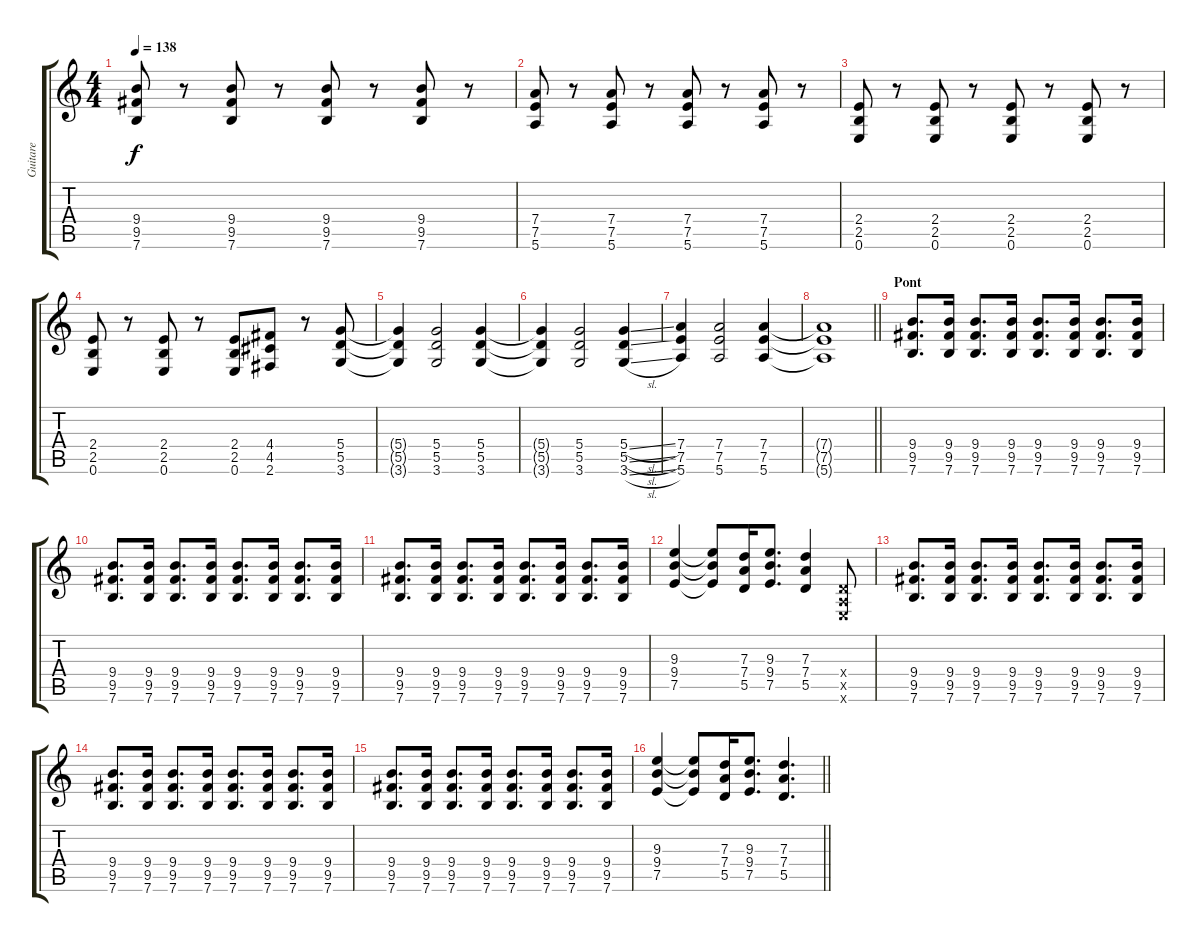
\track ("Guitare" "Guitare") {instrument distortionguitar}
\staff {score tabs}
\tuning (E4 B3 G3 D3 A2 E2) {hide}
\ts (4 4)
\tempo 138
\clef g2
\ks c
(9.4 9.5 7.6).8{dy f} r.8 (9.4 9.5 7.6).8 r.8 (9.4 9.5 7.6).8 r.8 (9.4 9.5 7.6).8 r.8 |
(7.4 7.5 5.6).8 r.8 (7.4 7.5 5.6).8 r.8 (7.4 7.5 5.6).8 r.8 (7.4 7.5 5.6).8 r.8 |
(2.4 2.5 0.6).8 r.8 (2.4 2.5 0.6).8 r.8 (2.4 2.5 0.6).8 r.8 (2.4 2.5 0.6).8 r.8 |
(2.4 2.5 0.6).8 r.8 (2.4 2.5 0.6).8 r.8 (2.4 2.5 0.6).8 (4.4 4.5 2.6).8 r.8 (5.4 5.5 3.6).8 |
(5.4{t} 5.5{t} 3.6{t}).4 (5.4 5.5 3.6).2 (5.4 5.5 3.6).4 |
(5.4{t} 5.5{t} 3.6{t}).4 (5.4 5.5 3.6).2 (5.4{sl} 5.5{sl} 3.6{sl}).4 |
(7.4 7.5 5.6).4 (7.4 7.5 5.6).2 (7.4 7.5 5.6).4 |
\barLineRight lightlight
(7.4{t} 7.5{t} 5.6{t}).1 |
\section ("" "Pont")
(9.4 9.5 7.6).8{d} (9.4 9.5 7.6).16 (9.4 9.5 7.6).8{d} (9.4 9.5 7.6).16 (9.4 9.5 7.6).8{d} (9.4 9.5 7.6).16 (9.4 9.5 7.6).8{d} (9.4 9.5 7.6).16 |
(9.4 9.5 7.6).8{d} (9.4 9.5 7.6).16 (9.4 9.5 7.6).8{d} (9.4 9.5 7.6).16 (9.4 9.5 7.6).8{d} (9.4 9.5 7.6).16 (9.4 9.5 7.6).8{d} (9.4 9.5 7.6).16 |
(9.4 9.5 7.6).8{d} (9.4 9.5 7.6).16 (9.4 9.5 7.6).8{d} (9.4 9.5 7.6).16 (9.4 9.5 7.6).8{d} (9.4 9.5 7.6).16 (9.4 9.5 7.6).8{d} (9.4 9.5 7.6).16 |
(9.3 9.4 7.5).4 (9.3{t} 9.4{t} 7.5{t}).8 (7.3 7.4 5.5).16 (9.3 9.4 7.5).8{d} (7.3 7.4 5.5).4 (0.4{x} 0.5{x} 0.6{x}).8 |
(9.4 9.5 7.6).8{d} (9.4 9.5 7.6).16 (9.4 9.5 7.6).8{d} (9.4 9.5 7.6).16 (9.4 9.5 7.6).8{d} (9.4 9.5 7.6).16 (9.4 9.5 7.6).8{d} (9.4 9.5 7.6).16 |
(9.4 9.5 7.6).8{d} (9.4 9.5 7.6).16 (9.4 9.5 7.6).8{d} (9.4 9.5 7.6).16 (9.4 9.5 7.6).8{d} (9.4 9.5 7.6).16 (9.4 9.5 7.6).8{d} (9.4 9.5 7.6).16 |
(9.4 9.5 7.6).8{d} (9.4 9.5 7.6).16 (9.4 9.5 7.6).8{d} (9.4 9.5 7.6).16 (9.4 9.5 7.6).8{d} (9.4 9.5 7.6).16 (9.4 9.5 7.6).8{d} (9.4 9.5 7.6).16 |
\barLineRight lightlight
(9.3 9.4 7.5).4 (9.3{t} 9.4{t} 7.5{t}).8 (7.3 7.4 5.5).16 (9.3 9.4 7.5).8{d} (7.3 7.4 5.5).4{d}
